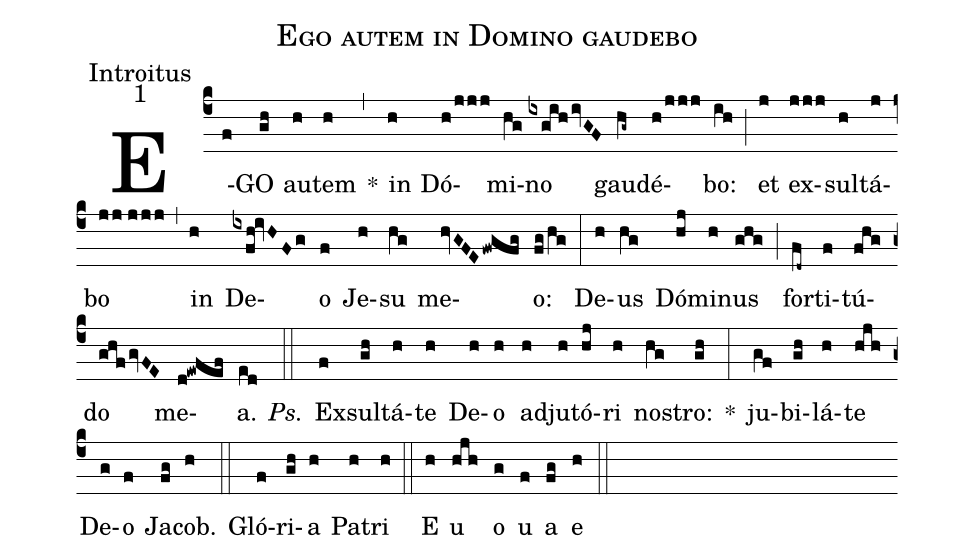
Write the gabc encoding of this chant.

name:Ego autem in Domino gaudebo;
office-part:Introitus;
mode:1;
%%
(c4) E(f)GO(gh) au(h)tem(h) *(,) in(h) Dó(h/jjj)mi(hg)no(ixgih/ivGF) gau(hg~)dé(h/jjj)bo:(ih) (;) et(j) ex(jjj)sul(h)tá(j)bo(jj//jjj) (,) in(h) De(ixfh!ivHFg)o(f) Je(h)su(hg) me(hvGFE/fwgfg)o:(fg/hg) (:) De(h)us(hg) Dó(hj)mi(h)nus(ghg) (;) for(fd~)ti(f)tú(fhg)do(ghf/gvFE) me(d!ewfef)a.(ed) <i>Ps.</i>(::) Ex(f)sul(gh)tá(h)te(h) De(h)o(h) ad(h)ju(h)tó(hj)ri(h) no(hg)stro:(gh) *(:) ju(gf)bi(gh)lá(h)te(hjh) De(g)o(f) Ja(fg)cob.(h) (::) Gló(f)ri(gh)a(h) Pa(h)tri(h) (::) E(h) u(hjh) o(g) u(f) a(fg) e(h) (::)
